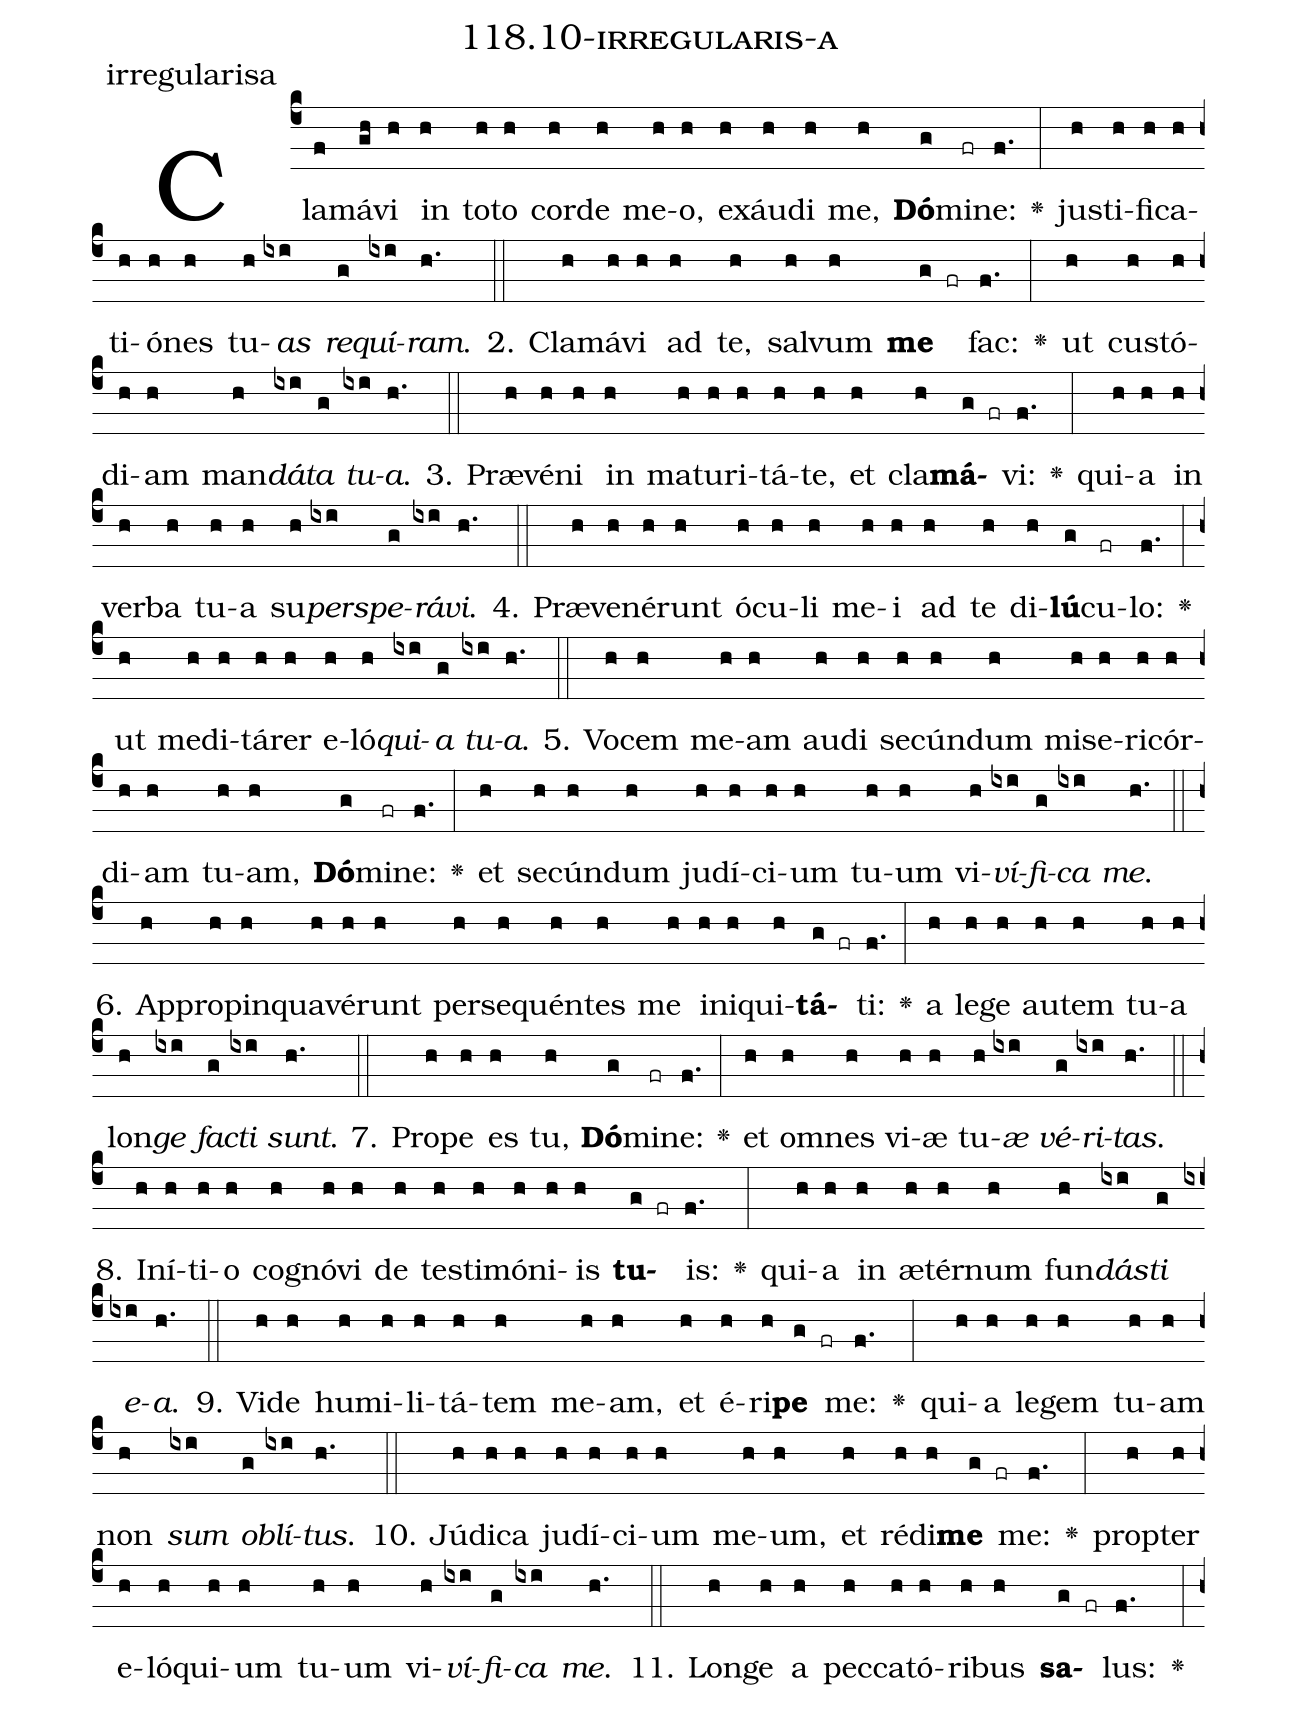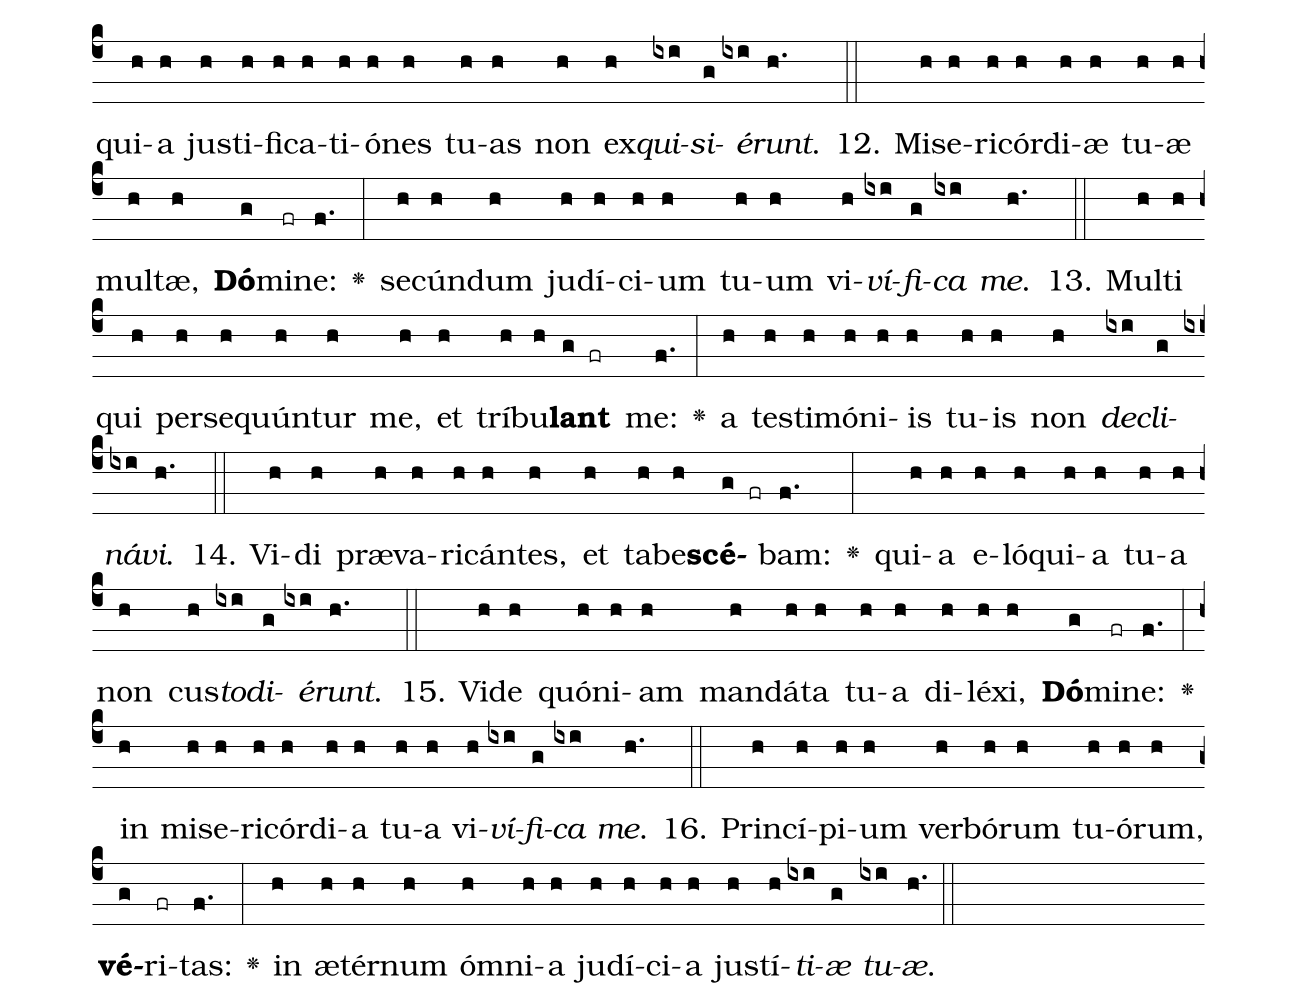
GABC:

name: 118.10-irregularis-a;
annotation: irregularisa;
%%
(c4)Cla(f)má(gh)vi(h) in(h) to(h)to(h) cor(h)de(h) me(h)o,(h) ex(h)áu(h)di(h) me,(h) <b>Dó</b>(g)mi(fr)ne:(f.) <v>\greheightstar</v>(:) jus(h)ti(h)fi(h)ca(h)ti(h)ó(h)nes(h) tu(h)<i>as</i>(ixi) <i>re</i>(g)<i>quí</i>(ixi)<i>ram</i>.(h.) (::)
2. Cla(h)má(h)vi(h) ad(h) te,(h) sal(h)vum(h) <b>me</b>(g fr) fac:(f.) <v>\greheightstar</v>(:) ut(h) cus(h)tó(h)di(h)am(h) man(h)<i>dá</i>(ixi)<i>ta</i>(g) <i>tu</i>(ixi)<i>a</i>.(h.) (::)
3. Præ(h)vé(h)ni(h) in(h) ma(h)tu(h)ri(h)tá(h)te,(h) et(h) cla(h)<b>má</b>(g fr)vi:(f.) <v>\greheightstar</v>(:) qui(h)a(h) in(h) ver(h)ba(h) tu(h)a(h) su(h)<i>per</i>(ixi)<i>spe</i>(g)<i>rá</i>(ixi)<i>vi</i>.(h.) (::)
4. Præ(h)ve(h)né(h)runt(h) ó(h)cu(h)li(h) me(h)i(h) ad(h) te(h) di(h)<b>lú</b>(g)cu(fr)lo:(f.) <v>\greheightstar</v>(:) ut(h) me(h)di(h)tá(h)rer(h) e(h)ló(h)<i>qui</i>(ixi)<i>a</i>(g) <i>tu</i>(ixi)<i>a</i>.(h.) (::)
5. Vo(h)cem(h) me(h)am(h) au(h)di(h) se(h)cún(h)dum(h) mi(h)se(h)ri(h)cór(h)di(h)am(h) tu(h)am,(h) <b>Dó</b>(g)mi(fr)ne:(f.) <v>\greheightstar</v>(:) et(h) se(h)cún(h)dum(h) ju(h)dí(h)ci(h)um(h) tu(h)um(h) vi(h)<i>ví</i>(ixi)<i>fi</i>(g)<i>ca</i>(ixi) <i>me</i>.(h.) (::)
6. Ap(h)pro(h)pin(h)qua(h)vé(h)runt(h) per(h)se(h)quén(h)tes(h) me(h) in(h)i(h)qui(h)<b>tá</b>(g fr)ti:(f.) <v>\greheightstar</v>(:) a(h) le(h)ge(h) au(h)tem(h) tu(h)a(h) lon(h)<i>ge</i>(ixi) <i>fac</i>(g)<i>ti</i>(ixi) <i>sunt</i>.(h.) (::)
7. Pro(h)pe(h) es(h) tu,(h) <b>Dó</b>(g)mi(fr)ne:(f.) <v>\greheightstar</v>(:) et(h) om(h)nes(h) vi(h)æ(h) tu(h)<i>æ</i>(ixi) <i>vé</i>(g)<i>ri</i>(ixi)<i>tas</i>.(h.) (::)
8. In(h)í(h)ti(h)o(h) co(h)gnó(h)vi(h) de(h) tes(h)ti(h)mó(h)ni(h)is(h) <b>tu</b>(g fr)is:(f.) <v>\greheightstar</v>(:) qui(h)a(h) in(h) æ(h)tér(h)num(h) fun(h)<i>dás</i>(ixi)<i>ti</i>(g) <i>e</i>(ixi)<i>a</i>.(h.) (::)
9. Vi(h)de(h) hu(h)mi(h)li(h)tá(h)tem(h) me(h)am,(h) et(h) é(h)ri(h)<b>pe</b>(g fr) me:(f.) <v>\greheightstar</v>(:) qui(h)a(h) le(h)gem(h) tu(h)am(h) non(h) <i>sum</i>(ixi) <i>ob</i>(g)<i>lí</i>(ixi)<i>tus</i>.(h.) (::)
10. Jú(h)di(h)ca(h) ju(h)dí(h)ci(h)um(h) me(h)um,(h) et(h) réd(h)i(h)<b>me</b>(g fr) me:(f.) <v>\greheightstar</v>(:) prop(h)ter(h) e(h)ló(h)qui(h)um(h) tu(h)um(h) vi(h)<i>ví</i>(ixi)<i>fi</i>(g)<i>ca</i>(ixi) <i>me</i>.(h.) (::)
11. Lon(h)ge(h) a(h) pec(h)ca(h)tó(h)ri(h)bus(h) <b>sa</b>(g fr)lus:(f.) <v>\greheightstar</v>(:) qui(h)a(h) jus(h)ti(h)fi(h)ca(h)ti(h)ó(h)nes(h) tu(h)as(h) non(h) ex(h)<i>qui</i>(ixi)<i>si</i>(g)<i>é</i>(ixi)<i>runt</i>.(h.) (::)
12. Mi(h)se(h)ri(h)cór(h)di(h)æ(h) tu(h)æ(h) mul(h)tæ,(h) <b>Dó</b>(g)mi(fr)ne:(f.) <v>\greheightstar</v>(:) se(h)cún(h)dum(h) ju(h)dí(h)ci(h)um(h) tu(h)um(h) vi(h)<i>ví</i>(ixi)<i>fi</i>(g)<i>ca</i>(ixi) <i>me</i>.(h.) (::)
13. Mul(h)ti(h) qui(h) per(h)se(h)quún(h)tur(h) me,(h) et(h) trí(h)bu(h)<b>lant</b>(g fr) me:(f.) <v>\greheightstar</v>(:) a(h) tes(h)ti(h)mó(h)ni(h)is(h) tu(h)is(h) non(h) <i>de</i>(ixi)<i>cli</i>(g)<i>ná</i>(ixi)<i>vi</i>.(h.) (::)
14. Vi(h)di(h) præ(h)va(h)ri(h)cán(h)tes,(h) et(h) ta(h)be(h)<b>scé</b>(g fr)bam:(f.) <v>\greheightstar</v>(:) qui(h)a(h) e(h)ló(h)qui(h)a(h) tu(h)a(h) non(h) cus(h)<i>to</i>(ixi)<i>di</i>(g)<i>é</i>(ixi)<i>runt</i>.(h.) (::)
15. Vi(h)de(h) quón(h)i(h)am(h) man(h)dá(h)ta(h) tu(h)a(h) di(h)lé(h)xi,(h) <b>Dó</b>(g)mi(fr)ne:(f.) <v>\greheightstar</v>(:) in(h) mi(h)se(h)ri(h)cór(h)di(h)a(h) tu(h)a(h) vi(h)<i>ví</i>(ixi)<i>fi</i>(g)<i>ca</i>(ixi) <i>me</i>.(h.) (::)
16. Prin(h)cí(h)pi(h)um(h) ver(h)bó(h)rum(h) tu(h)ó(h)rum,(h) <b>vé</b>(g)ri(fr)tas:(f.) <v>\greheightstar</v>(:) in(h) æ(h)tér(h)num(h) óm(h)ni(h)a(h) ju(h)dí(h)ci(h)a(h) jus(h)tí(h)<i>ti</i>(ixi)<i>æ</i>(g) <i>tu</i>(ixi)<i>æ</i>.(h.) (::)
